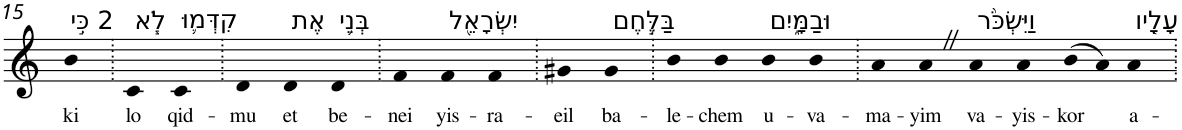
**kern	**text
*part1	*part1
*staff1	*staff1
*I"Piano	*
*I'Pno	*
!!LO:PB:g=z
*clefG2	*
*k[]	*
=15	=15
!LO:TX:a:t=2 כִּ֣י	!
!	!LO:LY:b
4b	ki
=16.	=16.
!LO:TX:a:t=לֹ֧א	!
!	!LO:LY:b
4c	lo
!LO:TX:a:t=קִדְּמ֛וּ	!
!	!LO:LY:b
4c	qid-
=17.	=17.
!	!LO:LY:b
4d	-mu
!LO:TX:a:t=אֶת	!
!	!LO:LY:b
4d	et
!LO:TX:a:t=בְּנֵ֥י	!
!	!LO:LY:b
4d	be-
=18.	=18.
!	!LO:LY:b
4f	-nei
!LO:TX:a:t=יִשְׂרָאֵ֖ל	!
!	!LO:LY:b
4f	yis-
!	!LO:LY:b
4f	-ra-
=19.	=19.
!	!LO:LY:b
4g#X	-eil
!LO:TX:a:t=בַּלֶּ֣חֶם	!
!	!LO:LY:b
4g#	ba-
=20.	=20.
!	!LO:LY:b
4b	-le-
!	!LO:LY:b
4b	-chem
!LO:TX:a:t=וּבַמָּ֑יִם	!
!	!LO:LY:b
4b	u-
!	!LO:LY:b
4b	-va-
=21.	=21.
!	!LO:LY:b
4a	-ma-
!	!LO:LY:b
4aZ	-yim
!LO:TX:a:t=וַיִּשְׂכֹּ֨ר	!
!	!LO:LY:b
4a	va-
!	!LO:LY:b
4a	-yis-
!	!LO:LY:b
(>8b	-kor
8a)	.
!LO:TX:a:t=עָלָ֤יו	!
!	!LO:LY:b
4a	a-
=.	=.
*-	*-
